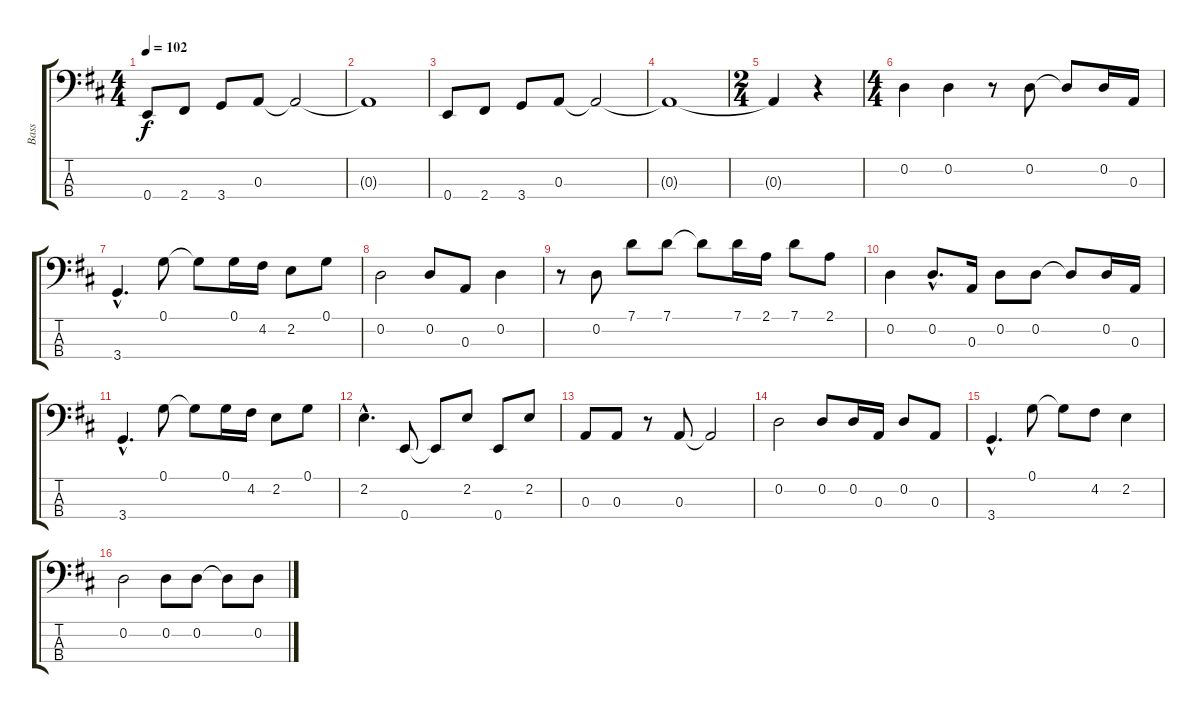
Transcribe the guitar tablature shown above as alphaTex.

\track ("Bass" "Bass") {instrument electricbassfinger}
\staff {score tabs}
\tuning (G2 D2 A1 E1) {hide}
\ts (4 4)
\tempo 102
\clef f4
\ks d
0.4.8{dy f} 2.4.8 3.4.8 0.3.8 0.3{t}.2 |
0.3{t}.1 |
0.4.8 2.4.8 3.4.8 0.3.8 0.3{t}.2 |
0.3{t}.1 |
\ts (2 4)
0.3{t}.4 r.4 |
\ts (4 4)
0.2.4 0.2.4 r.8 0.2.8 0.2{t}.8 0.2.16 0.3.16 |
3.4{hac}.4{d} 0.1.8 0.1{t}.8 0.1.16 4.2.16 2.2.8 0.1.8 |
0.2.2 0.2.8 0.3.8 0.2.4 |
r.8 0.2.8 7.1.8 7.1.8 7.1{t}.8 7.1.16 2.1.16 7.1.8 2.1.8 |
0.2.4 0.2{hac}.8{d} 0.3.16 0.2.8 0.2.8 0.2{t}.8 0.2.16 0.3.16 |
3.4{hac}.4{d} 0.1.8 0.1{t}.8 0.1.16 4.2.16 2.2.8 0.1.8 |
2.2{hac}.4{d} 0.4.8 0.4{t}.8 2.2.8 0.4.8 2.2.8 |
0.3.8 0.3.8 r.8 0.3.8 0.3{t}.2 |
0.2.2 0.2.8 0.2.16 0.3.16 0.2.8 0.3.8 |
3.4{hac}.4{d} 0.1.8 0.1{t}.8 4.2.8 2.2.4 |
0.2.2 0.2.8 0.2.8 0.2{t}.8 0.2.8
